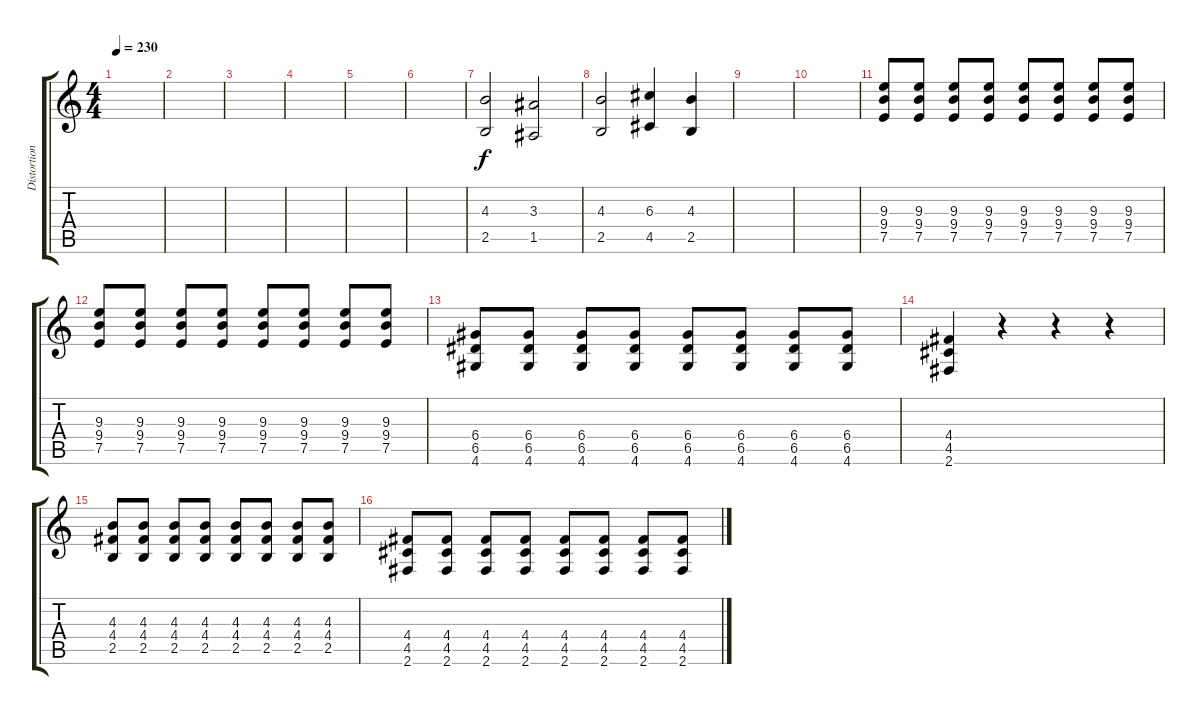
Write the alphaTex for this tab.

\track ("Distortion Guitar 2" "Distortion") {instrument distortionguitar}
\staff {score tabs}
\tuning (E4 B3 G3 D3 A2 E2) {hide}
\ts (4 4)
\tempo 230
\clef g2
\ks c
|
|
|
|
|
|
(4.3 2.5).2 (3.3 1.5).2 |
(4.3 2.5).2 (6.3 4.5).4 (4.3 2.5).4 |
|
|
(9.3 9.4 7.5).8 (9.3 9.4 7.5).8 (9.3 9.4 7.5).8 (9.3 9.4 7.5).8 (9.3 9.4 7.5).8 (9.3 9.4 7.5).8 (9.3 9.4 7.5).8 (9.3 9.4 7.5).8 |
(9.3 9.4 7.5).8 (9.3 9.4 7.5).8 (9.3 9.4 7.5).8 (9.3 9.4 7.5).8 (9.3 9.4 7.5).8 (9.3 9.4 7.5).8 (9.3 9.4 7.5).8 (9.3 9.4 7.5).8 |
(6.4 6.5 4.6).8 (6.4 6.5 4.6).8 (6.4 6.5 4.6).8 (6.4 6.5 4.6).8 (6.4 6.5 4.6).8 (6.4 6.5 4.6).8 (6.4 6.5 4.6).8 (6.4 6.5 4.6).8 |
(4.4 4.5 2.6).4 r.4 r.4 r.4 |
(4.3 4.4 2.5).8 (4.3 4.4 2.5).8 (4.3 4.4 2.5).8 (4.3 4.4 2.5).8 (4.3 4.4 2.5).8 (4.3 4.4 2.5).8 (4.3 4.4 2.5).8 (4.3 4.4 2.5).8 |
(4.4 4.5 2.6).8 (4.4 4.5 2.6).8 (4.4 4.5 2.6).8 (4.4 4.5 2.6).8 (4.4 4.5 2.6).8 (4.4 4.5 2.6).8 (4.4 4.5 2.6).8 (4.4 4.5 2.6).8
